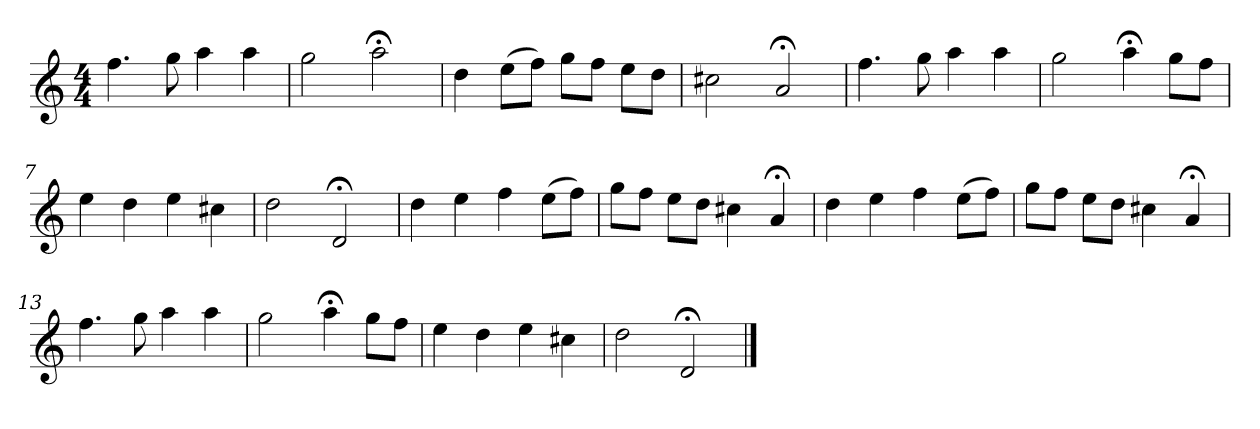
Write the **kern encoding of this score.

**kern
*part1
*staff1
*k[]
*D:dor
*M4/4
*MM120
=1
4.ff
8gg
4aa
4aa
=2
2gg
2aa;<
=3
4dd
(8eeL
8ffJ)
8ggL
8ffJ
8eeL
8ddJ
=4
2cc#X
2a;<
=5
4.ff
8gg
4aa
4aa
=6
2gg
4aa;<
8ggL
8ffJ
=7
4ee
4dd
4ee
4cc#X
=8
2dd
2d;<
=9
4dd
4ee
4ff
(8eeL
8ffJ)
=10
8ggL
8ffJ
8eeL
8ddJ
4cc#X
4a;<
=11
4dd
4ee
4ff
(8eeL
8ffJ)
=12
8ggL
8ffJ
8eeL
8ddJ
4cc#X
4a;<
=13
4.ff
8gg
4aa
4aa
=14
2gg
4aa;<
8ggL
8ffJ
=15
4ee
4dd
4ee
4cc#X
=16
2dd
2d;<
==
*-
